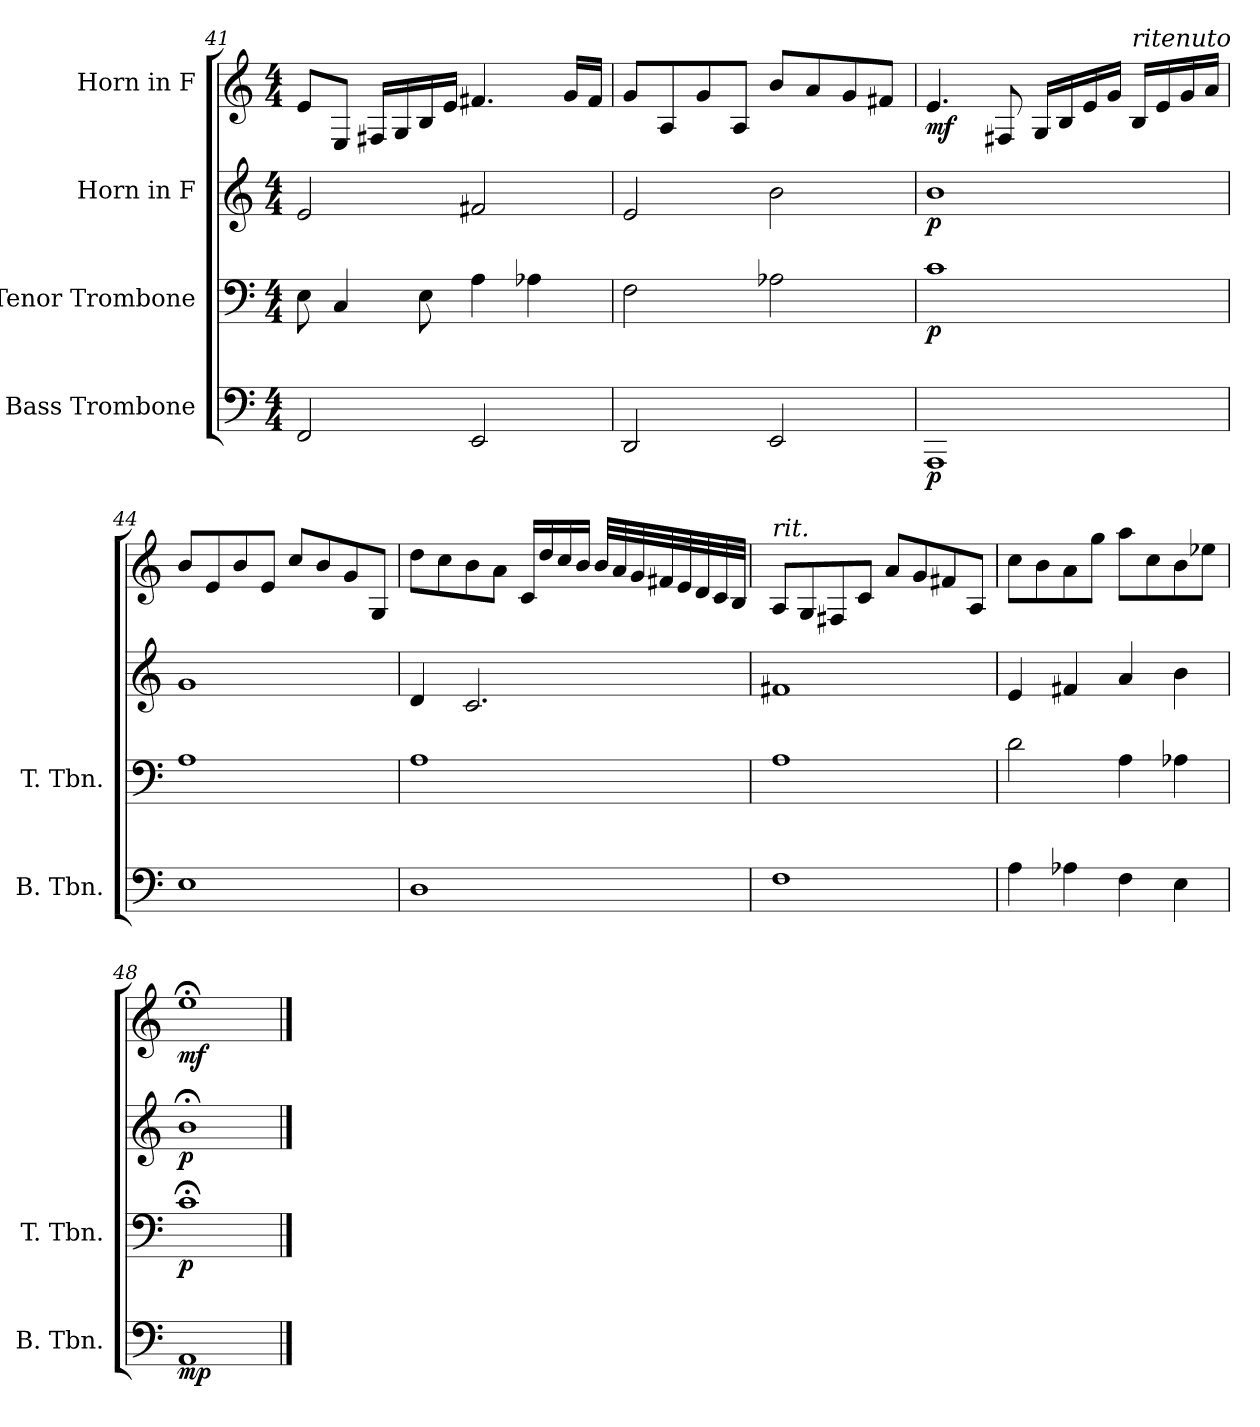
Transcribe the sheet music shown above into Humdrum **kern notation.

**kern	**dynam	**kern	**dynam	**kern	**dynam	**kern	**dynam
*part4	*part4	*part3	*part3	*part2	*part2	*part1	*part1
*staff4	*staff4	*staff3	*staff3	*staff2	*staff2	*staff1	*staff1
*I"Bass Trombone	*	*I"Tenor Trombone	*	*I"Horn in F	*	*I"Horn in F	*
*I'B. Tbn.	*	*I'T. Tbn.	*	*	*	*	*
!!LO:LB:g=z
*clefF4	*	*clefF4	*	*clefG2	*	*clefG2	*
*	*	*	*	*ITrd4c7	*	*ITrd4c7	*
*k[]	*	*k[]	*	*k[b-]	*	*k[b-]	*
*M4/4	*	*M4/4	*	*M4/4	*	*M4/4	*
=41	=41	=41	=41	=41	=41	=41	=41
2FF/	.	8E\	.	2A/	.	8A/L	.
.	.	4C/	.	.	.	8AA/J	.
.	.	.	.	.	.	16BBn/LL	.
.	.	.	.	.	.	16C/	.
.	.	8E\	.	.	.	16E/	.
.	.	.	.	.	.	16A/JJ	.
2EE/	.	4A\	.	2Bn/	.	4.Bn/	.
.	.	4A-X\	.	.	.	.	.
.	.	.	.	.	.	16c/LL	.
.	.	.	.	.	.	16B/JJ	.
=42	=42	=42	=42	=42	=42	=42	=42
2DD/	.	2F\	.	2A/	.	8c/L	.
.	.	.	.	.	.	8D/	.
.	.	.	.	.	.	8c/	.
.	.	.	.	.	.	8D/J	.
2EE/	.	2A-X\	.	2e\	.	8e/L	.
.	.	.	.	.	.	8d/	.
.	.	.	.	.	.	8c/	.
.	.	.	.	.	.	8Bn/J	.
=43	=43	=43	=43	=43	=43	=43	=43
!	!LO:DY:b	!	!LO:DY:b	!	!LO:DY:b	!	!LO:DY:b
1AAA	p	1c	p	1e	p	4.A/	mf
.	.	.	.	.	.	8BBn/	.
.	.	.	.	.	.	16C/LL	.
.	.	.	.	.	.	16E/	.
.	.	.	.	.	.	16A/	.
.	.	.	.	.	.	16c/JJ	.
*	*	*	*	*	*	*MM45	*
!	!	!	!	!	!	!LO:TX:a:i:t=ritenuto	!
.	.	.	.	.	.	16E/LL	.
*	*	*	*	*	*	*MM40	*
.	.	.	.	.	.	16A/	.
*	*	*	*	*	*	*MM38	*
.	.	.	.	.	.	16c/	.
*	*	*	*	*	*	*MM33	*
.	.	.	.	.	.	16d/JJ	.
=44	=44	=44	=44	=44	=44	=44	=44
*	*	*	*	*	*	*MM50	*
1E	.	1A	.	1c	.	8e/L	.
.	.	.	.	.	.	8A/	.
.	.	.	.	.	.	8e/	.
.	.	.	.	.	.	8A/J	.
.	.	.	.	.	.	8f/L	.
.	.	.	.	.	.	8e/	.
.	.	.	.	.	.	8c/	.
.	.	.	.	.	.	8C/J	.
!!LO:LB:g=z
=45	=45	=45	=45	=45	=45	=45	=45
1D	.	1A	.	4G/	.	8g\L	.
.	.	.	.	.	.	8f\	.
.	.	.	.	2.F/	.	8e\	.
.	.	.	.	.	.	8d\J	.
.	.	.	.	.	.	16F/LL	.
.	.	.	.	.	.	16g/	.
.	.	.	.	.	.	16f/	.
.	.	.	.	.	.	16e/JJ	.
.	.	.	.	.	.	32e/LLL	.
.	.	.	.	.	.	32d/	.
.	.	.	.	.	.	32c/	.
.	.	.	.	.	.	32Bn/	.
.	.	.	.	.	.	32A/	.
.	.	.	.	.	.	32G/	.
.	.	.	.	.	.	32F/	.
.	.	.	.	.	.	32E/JJJ	.
=46	=46	=46	=46	=46	=46	=46	=46
!	!	!	!	!	!	!LO:TX:a:i:t=rit.	!
1F	.	1A	.	1Bn	.	8D/L	.
.	.	.	.	.	.	8C/	.
.	.	.	.	.	.	8BBn/	.
.	.	.	.	.	.	8F/J	.
.	.	.	.	.	.	8d/L	.
*	*	*	*	*	*	*MM45	*
.	.	.	.	.	.	8c/	.
.	.	.	.	.	.	8Bn/	.
*	*	*	*	*	*	*MM43	*
.	.	.	.	.	.	8D/J	.
=47	=47	=47	=47	=47	=47	=47	=47
*	*	*	*	*	*	*MM43	*
4A\	.	2d\	.	4A/	.	8f\L	.
.	.	.	.	.	.	8e\	.
4A-X\	.	.	.	4Bn/	.	8d\	.
*	*	*	*	*	*	*MM35	*
.	.	.	.	.	.	8cc\J	.
4F\	.	4A\	.	4d/	.	8dd\L	.
*	*	*	*	*	*	*MM28	*
.	.	.	.	.	.	8f\	.
4E\	.	4A-X\	.	4e\	.	8e\	.
*	*	*	*	*	*	*MM20	*
.	.	.	.	.	.	8a-X\J	.
=48	=48	=48	=48	=48	=48	=48	=48
*	*	*	*	*	*	*MM50	*
!	!LO:DY:b	!	!LO:DY:b	!	!LO:DY:b	!	!LO:DY:b
1AA	mp	1c;<	p	1e;<	p	1a;<	mf
==	==	==	==	==	==	==	==
*-	*-	*-	*-	*-	*-	*-	*-
